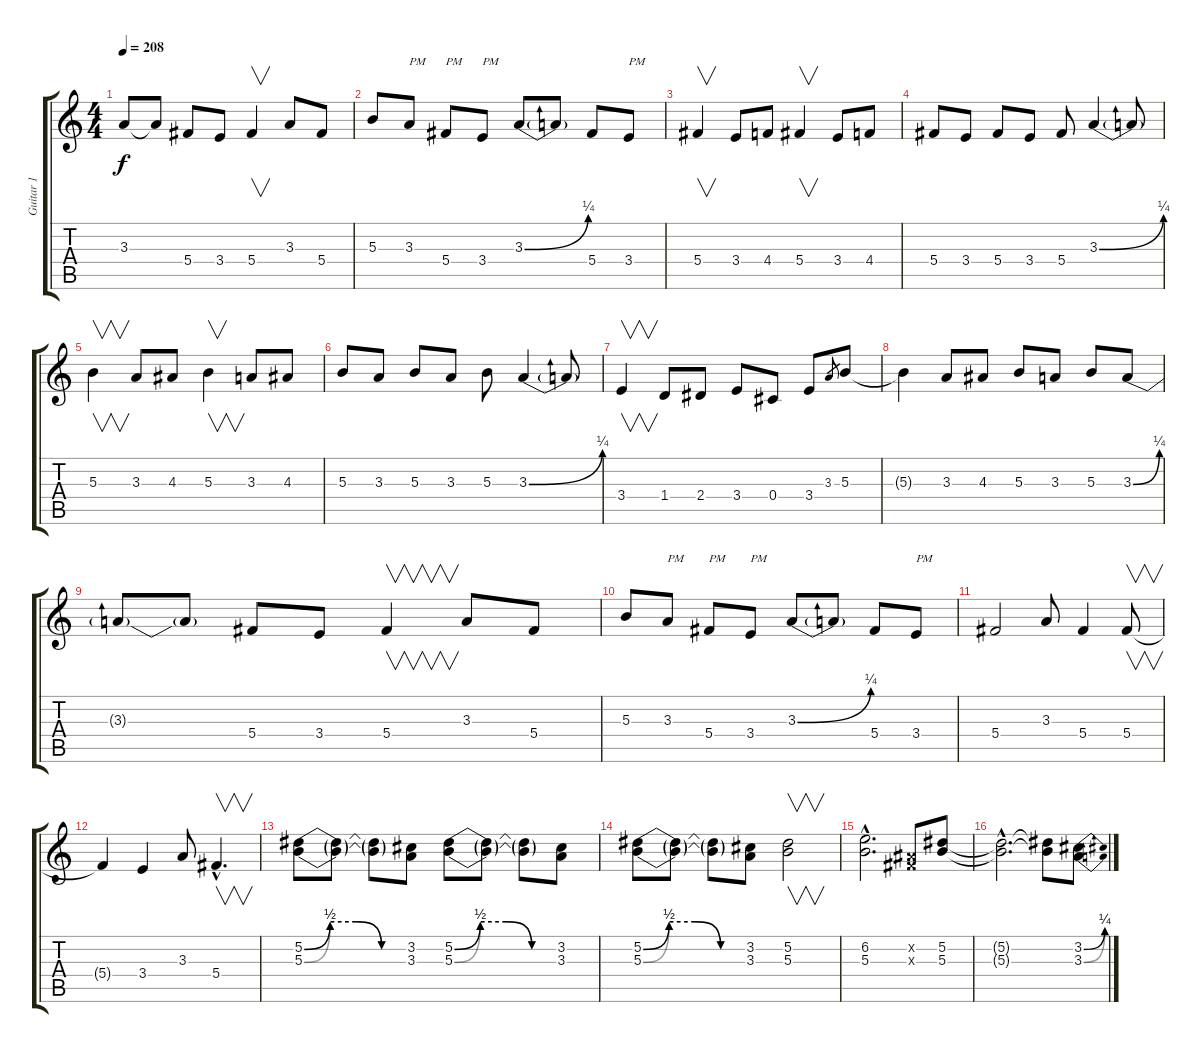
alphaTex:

\track ("Guitar 1" "Guitar 1") {instrument distortionguitar}
\staff {score tabs}
\tuning (Eb4 Bb3 Gb3 Db3 Ab2 Eb2) {hide}
\ts (4 4)
\tempo 208
\clef g2
\ks c
3.3{t}.8{dy f} 3.3{t}.8 5.4.8 3.4.8 5.4.4{v} 3.3.8 5.4.8 |
5.3.8 3.3.8{txt "PM"} 5.4.8{txt "PM"} 3.4.8{txt "PM"} 3.3{be (bend 0 0 60 1)}.8 3.3{t}.8 5.4.8 3.4.8{txt "PM"} |
5.4.4{v} 3.4.8 4.4.8 5.4.4{v} 3.4.8 4.4.8 |
5.4.8 3.4.8 5.4.8 3.4.8 5.4.8 3.3{be (bend 0 0 60 1)}.4 3.3{t}.8 |
5.3.4{v} 3.3.8 4.3.8 5.3.4{v} 3.3.8 4.3.8 |
5.3.8 3.3.8 5.3.8 3.3.8 5.3.8 3.3{be (bend 0 0 60 1)}.4 3.3{t}.8 |
3.4.4{v} 1.4.8 2.4.8 3.4.8 0.4.8 3.4.8 3.3.8{gr} 5.3.8 |
5.3{t}.4 3.3.8 4.3.8 5.3.8 3.3.8 5.3.8 3.3{be (bend 0 0 60 1)}.8 |
3.3{t}.8 3.3{t}.8 5.4.8 3.4.8 5.4.4{v} 3.3.8 5.4.8 |
5.3.8 3.3.8{txt "PM"} 5.4.8{txt "PM"} 3.4.8{txt "PM"} 3.3{be (bend 0 0 60 1)}.8 3.3{t}.8 5.4.8 3.4.8{txt "PM"} |
5.4.2{volume 16} 3.3.8 5.4.4 5.4.8{v} |
5.4{t}.4 3.4.4 3.3.8 5.4{hac}.4{v d} |
(5.2{be (custom 0 0 15 2 30 2 45 0 60 0)} 5.3{be (custom 0 0 15 2 30 2 45 0 60 0)}).8 (5.2{t} 5.3{t}).8 (5.2{t} 5.3{t}).8 (3.2 3.3).8 (5.2{be (custom 0 0 15 2 30 2 45 0 60 0)} 5.3{be (custom 0 0 15 2 30 2 45 0 60 0)}).8 (5.2{t} 5.3{t}).8 (5.2{t} 5.3{t}).8 (3.2 3.3).8 |
(5.2{be (custom 0 0 15 2 30 2 45 0 60 0)} 5.3{be (custom 0 0 15 2 30 2 45 0 60 0)}).8 (5.2{t} 5.3{t}).8 (5.2{t} 5.3{t}).8 (3.2 3.3).8 (5.2 5.3).2{v} |
(6.2{hac} 5.3{hac}).2{d} (0.2{x} 0.3{x}).8 (5.2 5.3).8 |
(5.2{hac t} 5.3{hac t}).2{d} (5.2{t} 5.3{t}).8 (3.2{be (bend 0 0 60 1)} 3.3{be (bend 0 0 60 1)}).8
